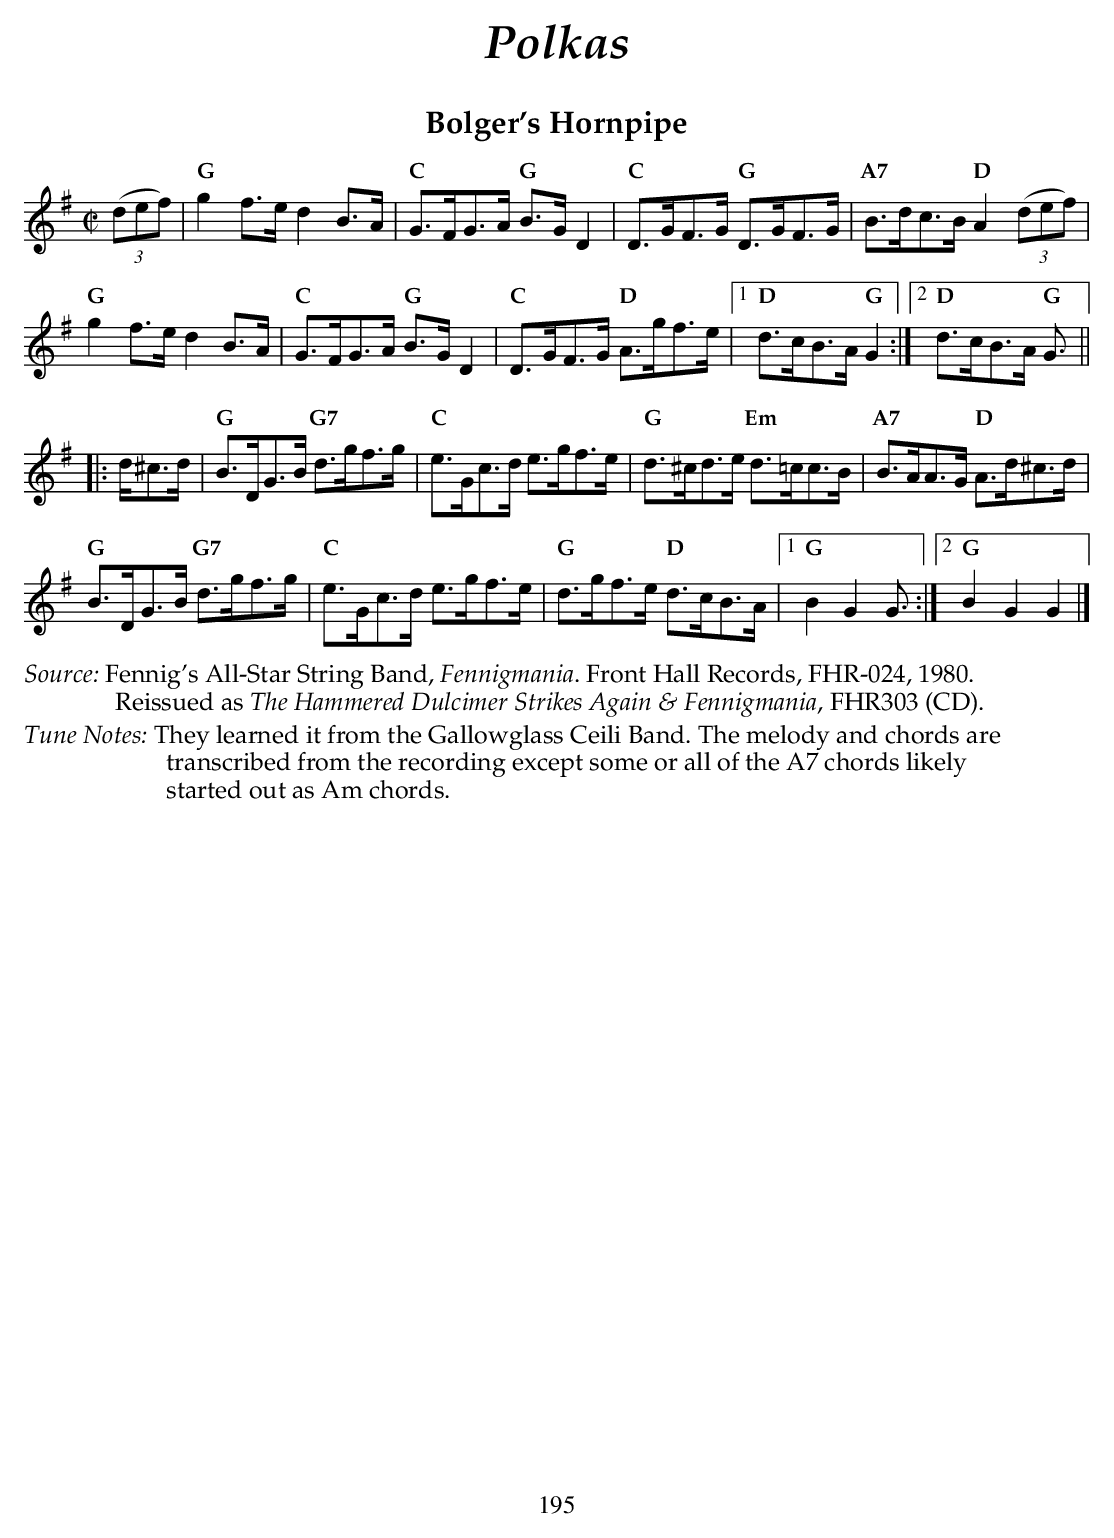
X:1
T:Bolger's Hornpipe
M:C|
L:1/8
K:G
   ((3def) |\
"G" g2f>e      d2 B>A |  "C"  G>FG>A "G" B>GD2 | "C" D>GF>G "G" D>GF>G |  "A7" B>dc>B "D" A2((3def) |
"G" g2f>e      d2 B>A |  "C"  G>FG>A "G" B>GD2 | "C" D>GF>G "D" A>gf>e |1 "D"  d>cB>A "G" G2   :|2 "D" d>cB>A "G" G> ||
|: d^c>d |\
"G" B>DG>B "G7"  d>gf>g  |  "C"  e>Gc>d  e>gf>e  | "G" d>^cd>e "Em" d>=cc>B |  "A7" B>AA>G     "D"  A>d^c>d |
"G" B>DG>B  "G7" d>gf>g  |  "C"  e>Gc>d  e>gf>e  | "G" d>gf>e  "D" d>cB>A   |1  "G"  B2G2G> :|2 "G"  B4G2G2 |]
